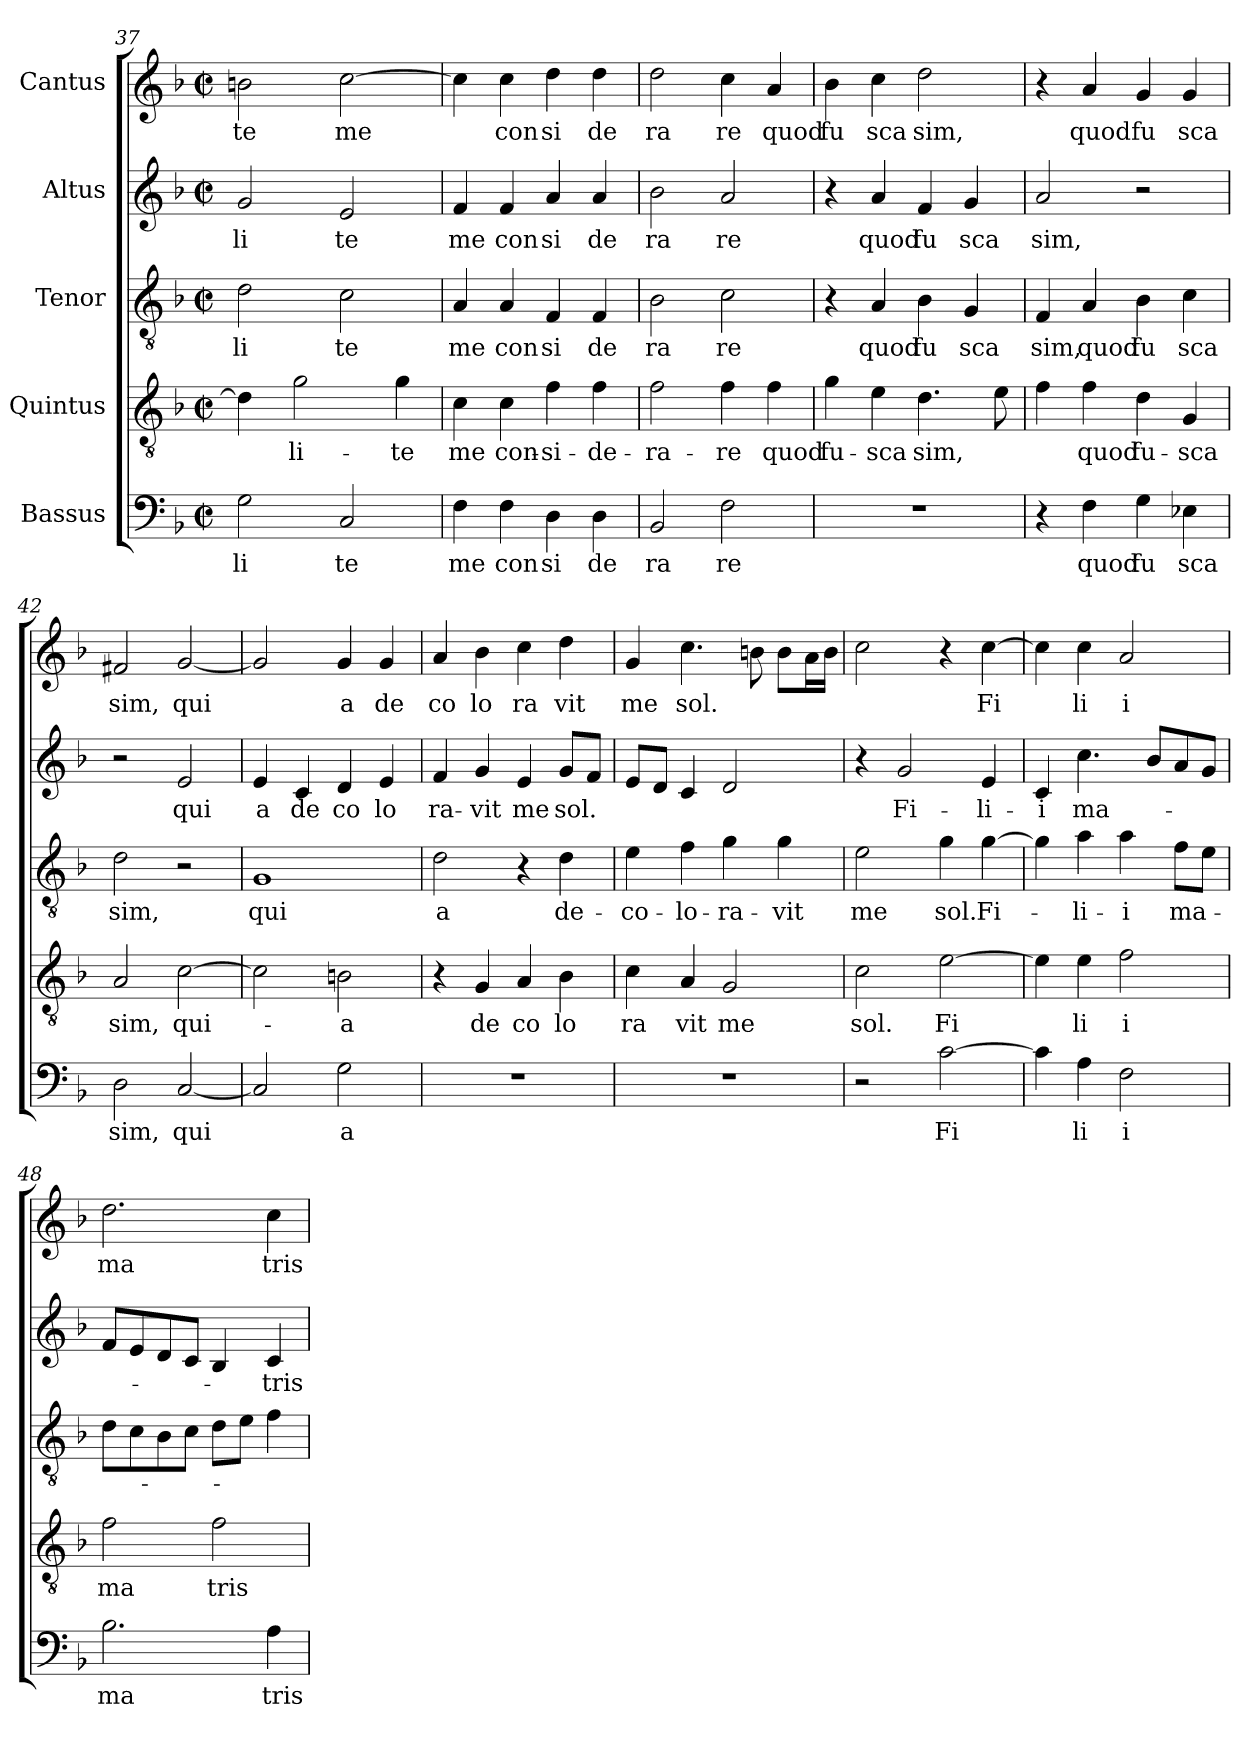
**kern	**text	**kern	**text	**kern	**text	**kern	**text	**kern	**text
*part5	*part5	*part4	*part4	*part3	*part3	*part2	*part2	*part1	*part1
*staff5	*staff5	*staff4	*staff4	*staff3	*staff3	*staff2	*staff2	*staff1	*staff1
*I"Bassus	*	*I"Quintus	*	*I"Tenor	*	*I"Altus	*	*I"Cantus	*
!!LO:PB:g=z
*clefF4	*	*clefGv2	*	*clefGv2	*	*clefG2	*	*clefG2	*
*k[b-]	*	*k[b-]	*	*k[b-]	*	*k[b-]	*	*k[b-]	*
*F:	*	*F:	*	*F:	*	*F:	*	*F:	*
*M2/2	*	*M2/2	*	*M2/2	*	*M2/2	*	*M2/2	*
*met(c|)	*	*met(c|)	*	*met(c|)	*	*met(c|)	*	*met(c|)	*
=37	=37	=37	=37	=37	=37	=37	=37	=37	=37
!	!LO:LY:b:cj	!	!	!	!LO:LY:b:cj	!	!LO:LY:b:cj	!	!LO:LY:b:cj
*	*	*^	*	*	*	*	*	*	*
2G\	li	4d\]	32ryy	.	2d\	-li	2g/	li	2bn\	te
.	.	.	2ryy	.	.	.	.	.	.	.
!	!	!	!	!LO:LY:b:cj	!	!	!	!	!	!
.	.	2g\	.	-li-	.	.	.	.	.	.
!	!LO:LY:b:cj	!	!	!	!	!LO:LY:b:cj	!	!LO:LY:b:cj	!	!LO:LY:b
2C/	te	.	.	.	2c\	te	2e/	te	[>2cc\	me
.	.	.	4...ryy	.	.	.	.	.	.	.
!	!	!	!	!LO:LY:b:cj	!	!	!	!	!	!
.	.	4g\	.	-te	.	.	.	.	.	.
=38	=38	=38	=38	=38	=38	=38	=38	=38	=38	=38
!	!LO:LY:b:cj	!	!	!LO:LY:b:cj	!	!LO:LY:b:cj	!	!LO:LY:b:cj	!	!
*	*	*v	*v	*	*	*	*	*	*	*
4F\	me	4c\	me	4A/	me	4f/	me	4cc\]	.
!	!LO:LY:b:cj	!	!LO:LY:b:cj	!	!LO:LY:b:cj	!	!LO:LY:b:cj	!	!LO:LY:b:cj
4F\	con	4c\	con-	4A/	con	4f/	con	4cc\	con
!	!LO:LY:b:cj	!	!LO:LY:b:cj	!	!LO:LY:b:cj	!	!LO:LY:b:cj	!	!LO:LY:b:cj
4D\	si	4f\	-si-	4F/	si	4a/	si	4dd\	si
!	!LO:LY:b:cj	!	!LO:LY:b:cj	!	!LO:LY:b:cj	!	!LO:LY:b:cj	!	!LO:LY:b:cj
4D\	de	4f\	-de-	4F/	de	4a/	de	4dd\	de
=39	=39	=39	=39	=39	=39	=39	=39	=39	=39
!	!LO:LY:b:cj	!	!LO:LY:b:cj	!	!LO:LY:b:cj	!	!LO:LY:b:cj	!	!LO:LY:b:cj
2BB-/	ra	2f\	-ra-	2B-\	ra	2b-\	ra	2dd\	ra
!	!LO:LY:b:cj	!	!LO:LY:b:cj	!	!LO:LY:b:cj	!	!LO:LY:b:cj	!	!LO:LY:b:cj
2F\	re	4f\	-re	2c\	re	2a/	re	4cc\	re
!	!	!	!LO:LY:b:cj	!	!	!	!	!	!LO:LY:b:cj
.	.	4f\	quod	.	.	.	.	4a/	quod
=40	=40	=40	=40	=40	=40	=40	=40	=40	=40
!	!	!	!LO:LY:b:cj	!	!	!	!	!	!LO:LY:b:cj
1r	.	4g\	fu-	4r	.	4r	.	4b-\	fu
!	!	!	!LO:LY:b:cj	!	!LO:LY:b:cj	!	!LO:LY:b:cj	!	!LO:LY:b:cj
.	.	4e\	-sca	4A/	quod	4a/	quod	4cc\	sca
!	!	!	!LO:LY:b	!	!LO:LY:b:cj	!	!LO:LY:b:cj	!	!LO:LY:b:cj
.	.	4.d\	sim,	4B-\	fu	4f/	fu	2dd\	sim,
!	!	!	!	!	!LO:LY:b:cj	!	!LO:LY:b:cj	!	!
.	.	.	.	4G/	sca	4g/	sca	.	.
.	.	8e\	.	.	.	.	.	.	.
=41	=41	=41	=41	=41	=41	=41	=41	=41	=41
!	!	!	!	!	!LO:LY:b:cj	!	!LO:LY:b:cj	!	!
4r	.	4f\	.	4F/	sim,	2a/	sim,	4r	.
!	!LO:LY:b:cj	!	!LO:LY:b:cj	!	!LO:LY:b:cj	!	!	!	!LO:LY:b:cj
4F\	quod	4f\	quod	4A/	quod	.	.	4a/	quod
!	!LO:LY:b:cj	!	!LO:LY:b:cj	!	!LO:LY:b:cj	!	!	!	!LO:LY:b:cj
4G\	fu	4d\	fu-	4B-\	fu	2r	.	4g/	fu
!	!LO:LY:b:cj	!	!LO:LY:b:cj	!	!LO:LY:b:cj	!	!	!	!LO:LY:b:cj
4E-X\	sca	4G/	-sca	4c\	sca	.	.	4g/	sca
=42	=42	=42	=42	=42	=42	=42	=42	=42	=42
!	!LO:LY:b:cj	!	!LO:LY:b:cj	!	!LO:LY:b:cj	!	!	!	!LO:LY:b:cj
2D\	sim,	2A/	sim,	2d\	sim,	2r	.	2f#X/	sim,
!	!LO:LY:b	!	!LO:LY:b	!	!	!	!LO:LY:b:cj	!	!LO:LY:b
[<2C/	qui	[>2c\	qui-	2r	.	2e/	qui	[<2g/	qui
=43	=43	=43	=43	=43	=43	=43	=43	=43	=43
!	!	!	!	!	!LO:LY:b:cj	!	!LO:LY:b:cj	!	!
2C/]	.	2c\]	.	1G	qui	4e/	a	2g/]	.
!	!	!	!	!	!	!	!LO:LY:b:cj	!	!
.	.	.	.	.	.	4c/	de	.	.
!	!LO:LY:b:cj	!	!LO:LY:b:cj	!	!	!	!LO:LY:b:cj	!	!LO:LY:b:cj
2G\	a	2Bn\	-a	.	.	4d/	co	4g/	a
!	!	!	!	!	!	!	!LO:LY:b:cj	!	!LO:LY:b:cj
.	.	.	.	.	.	4e/	lo	4g/	de
!!LO:LB:g=z
=44	=44	=44	=44	=44	=44	=44	=44	=44	=44
!	!	!	!	!	!LO:LY:b:cj	!	!LO:LY:b:cj	!	!LO:LY:b:cj
1r	.	4r	.	2d\	a	4f/	ra-	4a/	co
!	!	!	!LO:LY:b:cj	!	!	!	!LO:LY:b:cj	!	!LO:LY:b:cj
.	.	4G/	de	.	.	4g/	-vit	4b-\	lo
!	!	!	!LO:LY:b:cj	!	!	!	!LO:LY:b:cj	!	!LO:LY:b:cj
.	.	4A/	co	4r	.	4e/	me	4cc\	ra
!	!	!	!LO:LY:b:cj	!	!LO:LY:b:cj	!	!LO:LY:b	!	!LO:LY:b:cj
.	.	4B-\	lo	4d\	de-	8g/L	sol.	4dd\	vit
.	.	.	.	.	.	8f/J	.	.	.
=45	=45	=45	=45	=45	=45	=45	=45	=45	=45
!	!	!	!LO:LY:b:cj	!	!LO:LY:b:cj	!	!	!	!LO:LY:b:cj
1r	.	4c\	ra	4e\	-co-	8e/L	.	4g/	me
.	.	.	.	.	.	8d/J	.	.	.
!	!	!	!LO:LY:b:cj	!	!LO:LY:b:cj	!	!	!	!LO:LY:b
.	.	4A/	vit	4f\	-lo-	4c/	.	4.cc\	sol.
!	!	!	!LO:LY:b:cj	!	!LO:LY:b:cj	!	!	!	!
.	.	2G/	me	4g\	-ra-	2d/	.	.	.
.	.	.	.	.	.	.	.	8b\	.
!	!	!	!	!	!LO:LY:b:cj	!	!	!	!
.	.	.	.	4g\	-vit	.	.	8b\L	.
.	.	.	.	.	.	.	.	16a\	.
.	.	.	.	.	.	.	.	16b\J	.
=46	=46	=46	=46	=46	=46	=46	=46	=46	=46
!	!	!	!LO:LY:b:cj	!	!LO:LY:b:cj	!	!	!	!
2r	.	2c\	sol.	2e\	me	4r	.	2cc\	.
!	!	!	!	!	!	!	!LO:LY:b:cj	!	!
.	.	.	.	.	.	2g/	Fi-	.	.
!	!LO:LY:b:cj	!	!LO:LY:b:cj	!	!LO:LY:b:cj	!	!	!	!
[>2c\	Fi	[>2e\	Fi	4g\	sol.	.	.	4r	.
!	!	!	!	!	!LO:LY:b:cj	!	!LO:LY:b:cj	!	!LO:LY:b:cj
.	.	.	.	[>4g\	Fi-	4e/	-li-	[>4cc\	Fi
=47	=47	=47	=47	=47	=47	=47	=47	=47	=47
!	!	!	!	!	!	!	!LO:LY:b:cj	!	!
4c\]	.	4e\]	.	4g\]	.	4c/	-i	4cc\]	.
!	!LO:LY:b:cj	!	!LO:LY:b:cj	!	!LO:LY:b:cj	!	!LO:LY:b	!	!LO:LY:b:cj
4A\	li	4e\	li	4a\	-li-	4.cc\	ma-	4cc\	li
!	!LO:LY:b:cj	!	!LO:LY:b:cj	!	!LO:LY:b:cj	!	!	!	!LO:LY:b:cj
2F\	i	2f\	i	4a\	-i	.	.	2a/	i
.	.	.	.	.	.	8b-/L	.	.	.
!	!	!	!	!	!LO:LY:b	!	!	!	!
.	.	.	.	8f\L	ma-	8a/	.	.	.
.	.	.	.	8e\J	.	8g/J	.	.	.
=48	=48	=48	=48	=48	=48	=48	=48	=48	=48
!	!LO:LY:b:cj	!	!LO:LY:b:cj	!	!	!	!	!	!LO:LY:b:cj
2.B-\	ma	2f\	ma	8d\L	.	8f/L	.	2.dd\	ma
.	.	.	.	8c\	.	8e/	.	.	.
.	.	.	.	8B-\	.	8d/	.	.	.
.	.	.	.	8c\J	.	8c/J	.	.	.
!	!	!	!LO:LY:b:cj	!	!	!	!	!	!
.	.	2f\	tris	8d\L	.	4B-/	.	.	.
.	.	.	.	8e\J	.	.	.	.	.
!	!LO:LY:b:cj	!	!	!	!	!	!LO:LY:b:cj	!	!LO:LY:b:cj
4A\	tris	.	.	4f\	.	4c/	-tris	4cc\	tris
=	=	=	=	=	=	=	=	=	=
*-	*-	*-	*-	*-	*-	*-	*-	*-	*-
